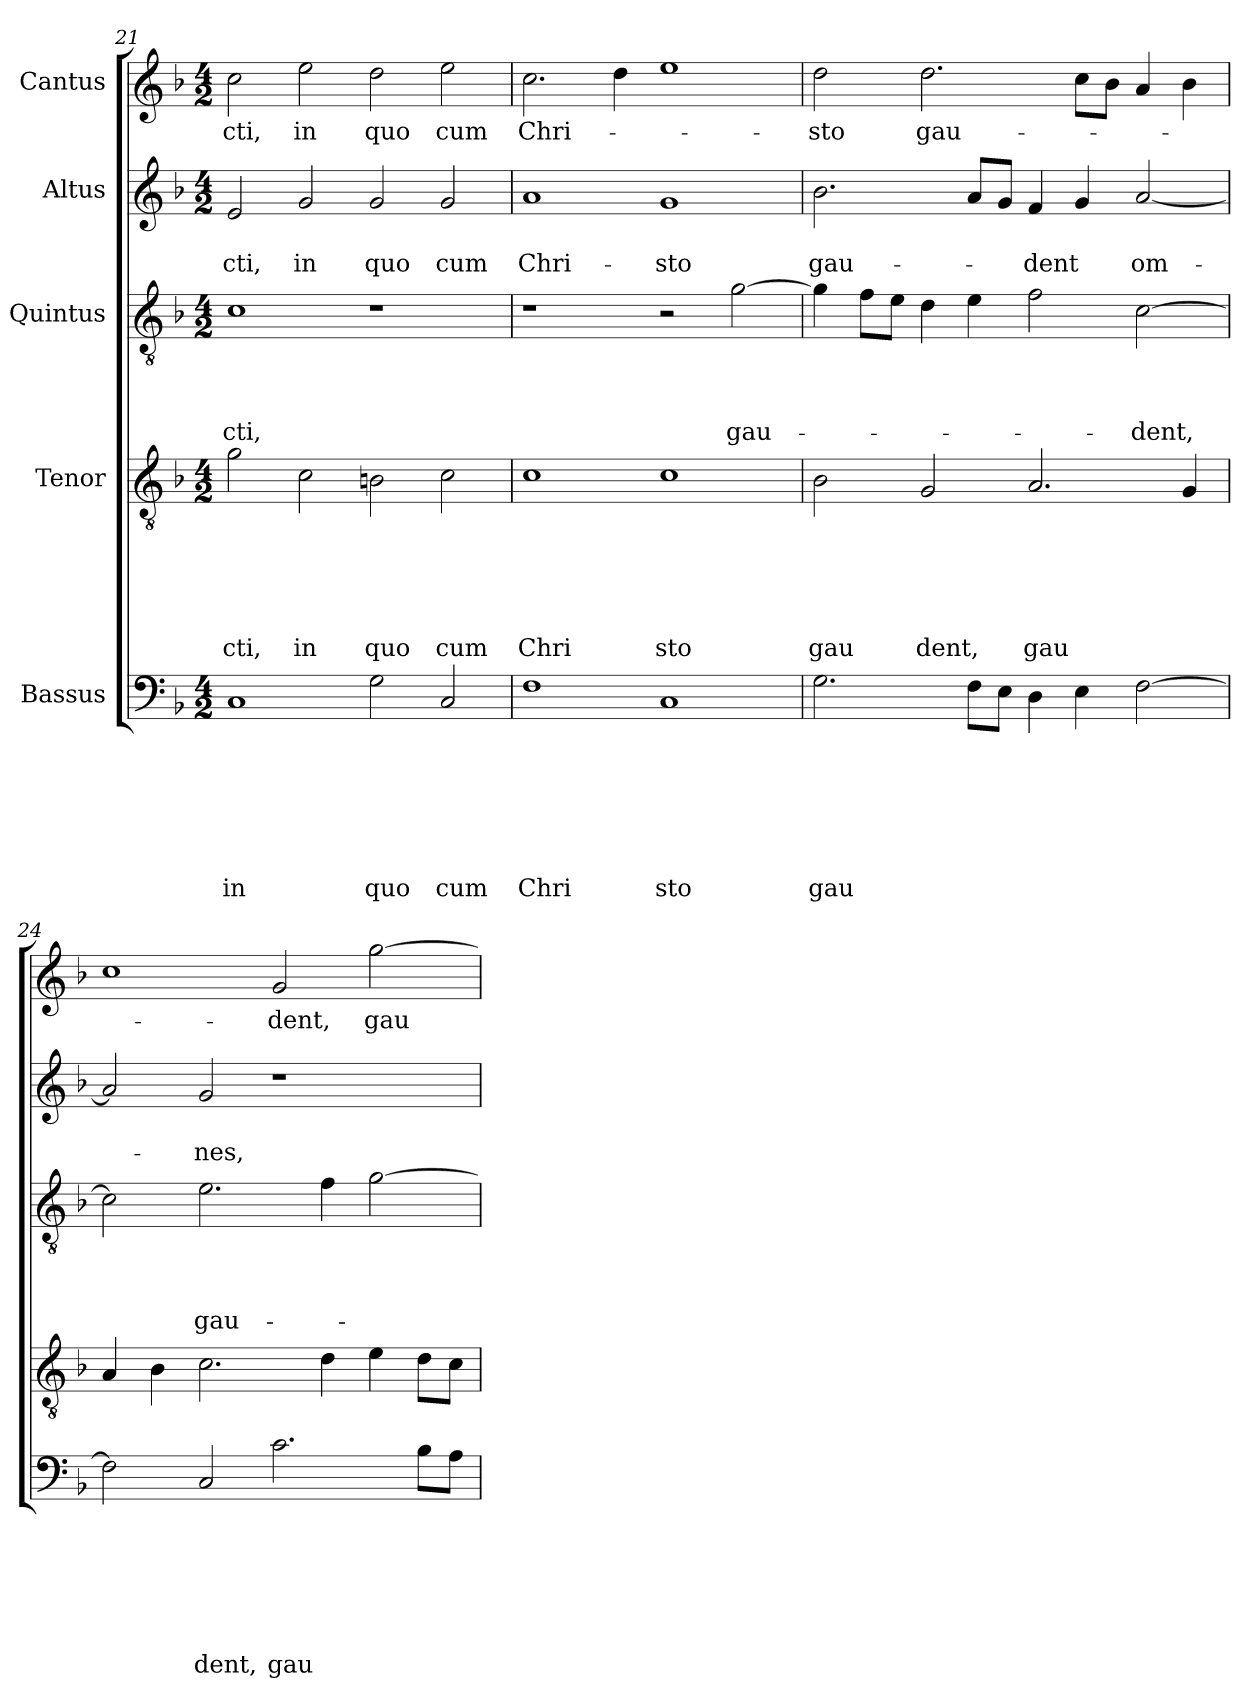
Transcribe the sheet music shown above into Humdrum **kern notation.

**kern	**text	**text	**text	**text	**text	**text	**text	**kern	**text	**text	**text	**text	**text	**text	**kern	**text	**text	**text	**text	**kern	**text	**text	**kern	**text
*part5	*part5	*part5	*part5	*part5	*part5	*part5	*part5	*part4	*part4	*part4	*part4	*part4	*part4	*part4	*part3	*part3	*part3	*part3	*part3	*part2	*part2	*part2	*part1	*part1
*staff5	*staff5	*staff5	*staff5	*staff5	*staff5	*staff5	*staff5	*staff4	*staff4	*staff4	*staff4	*staff4	*staff4	*staff4	*staff3	*staff3	*staff3	*staff3	*staff3	*staff2	*staff2	*staff2	*staff1	*staff1
*I"Bassus	*	*	*	*	*	*	*	*I"Tenor	*	*	*	*	*	*	*I"Quintus	*	*	*	*	*I"Altus	*	*	*I"Cantus	*
*clefF4	*	*	*	*	*	*	*	*clefGv2	*	*	*	*	*	*	*clefGv2	*	*	*	*	*clefG2	*	*	*clefG2	*
*k[b-]	*	*	*	*	*	*	*	*k[b-]	*	*	*	*	*	*	*k[b-]	*	*	*	*	*k[b-]	*	*	*k[b-]	*
*F:	*	*	*	*	*	*	*	*F:	*	*	*	*	*	*	*F:	*	*	*	*	*F:	*	*	*F:	*
*M4/2	*	*	*	*	*	*	*	*M4/2	*	*	*	*	*	*	*M4/2	*	*	*	*	*M4/2	*	*	*M4/2	*
=21	=21	=21	=21	=21	=21	=21	=21	=21	=21	=21	=21	=21	=21	=21	=21	=21	=21	=21	=21	=21	=21	=21	=21	=21
!	!	!	!	!	!	!	!LO:LY:b	!	!	!	!	!	!	!LO:LY:b	!	!	!	!	!LO:LY:b	!	!	!LO:LY:b	!	!LO:LY:b
1C	.	.	.	.	.	.	in	2g\	.	.	.	.	.	cti,	1c	.	.	.	-cti,	2e/	.	-cti,	2cc\	-cti,
!	!	!	!	!	!	!	!	!	!	!	!	!	!	!LO:LY:b	!	!	!	!	!	!	!	!LO:LY:b	!	!LO:LY:b
.	.	.	.	.	.	.	.	2c\	.	.	.	.	.	in	.	.	.	.	.	2g/	.	in	2ee\	in
!	!	!	!	!	!	!	!LO:LY:b	!	!	!	!	!	!	!LO:LY:b	!	!	!	!	!	!	!	!LO:LY:b	!	!LO:LY:b
2G\	.	.	.	.	.	.	quo	2Bn\	.	.	.	.	.	quo	1r	.	.	.	.	2g/	.	quo	2dd\	quo
!	!	!	!	!	!	!	!LO:LY:b	!	!	!	!	!	!	!LO:LY:b	!	!	!	!	!	!	!	!LO:LY:b	!	!LO:LY:b
2C/	.	.	.	.	.	.	cum	2c\	.	.	.	.	.	cum	.	.	.	.	.	2g/	.	cum	2ee\	cum
=22	=22	=22	=22	=22	=22	=22	=22	=22	=22	=22	=22	=22	=22	=22	=22	=22	=22	=22	=22	=22	=22	=22	=22	=22
!	!	!	!	!	!	!	!LO:LY:b	!	!	!	!	!	!	!LO:LY:b	!	!	!	!	!	!	!	!LO:LY:b	!	!LO:LY:b
1F	.	.	.	.	.	.	Chri	1c	.	.	.	.	.	Chri	1r	.	.	.	.	1a	.	Chri-	2.cc\	Chri-
.	.	.	.	.	.	.	.	.	.	.	.	.	.	.	.	.	.	.	.	.	.	.	4dd\	.
!	!	!	!	!	!	!	!LO:LY:b	!	!	!	!	!	!	!LO:LY:b	!	!	!	!	!	!	!	!LO:LY:b	!	!
1C	.	.	.	.	.	.	sto	1c	.	.	.	.	.	sto	2r	.	.	.	.	1g	.	-sto	1ee>	.
!	!	!	!	!	!	!	!	!	!	!	!	!	!	!	!	!	!	!	!LO:LY:b	!	!	!	!	!
.	.	.	.	.	.	.	.	.	.	.	.	.	.	.	[>2g\	.	.	.	gau-	.	.	.	.	.
=23	=23	=23	=23	=23	=23	=23	=23	=23	=23	=23	=23	=23	=23	=23	=23	=23	=23	=23	=23	=23	=23	=23	=23	=23
!	!	!	!	!	!	!	!LO:LY:b	!	!	!	!	!	!	!LO:LY:b	!	!	!	!	!	!	!	!LO:LY:b	!	!LO:LY:b
2.G\	.	.	.	.	.	.	gau	2B-\	.	.	.	.	.	gau	4g\]	.	.	.	.	2.b-\	.	gau-	2dd\	-sto
.	.	.	.	.	.	.	.	.	.	.	.	.	.	.	8f\L	.	.	.	.	.	.	.	.	.
.	.	.	.	.	.	.	.	.	.	.	.	.	.	.	8e\J	.	.	.	.	.	.	.	.	.
!	!	!	!	!	!	!	!	!	!	!	!	!	!	!LO:LY:b	!	!	!	!	!	!	!	!	!	!LO:LY:b
.	.	.	.	.	.	.	.	2G/	.	.	.	.	.	dent,	4d\	.	.	.	.	.	.	.	2.dd\	gau-
8F\L	.	.	.	.	.	.	.	.	.	.	.	.	.	.	4e\	.	.	.	.	8a/L	.	.	.	.
8E\J	.	.	.	.	.	.	.	.	.	.	.	.	.	.	.	.	.	.	.	8g/J	.	.	.	.
!	!	!	!	!	!	!	!	!	!	!	!	!	!	!LO:LY:b	!	!	!	!	!	!	!	!LO:LY:b	!	!
4D\	.	.	.	.	.	.	.	2.A/	.	.	.	.	.	gau	2f\	.	.	.	.	4f/	.	-dent	.	.
4E\	.	.	.	.	.	.	.	.	.	.	.	.	.	.	.	.	.	.	.	4g/	.	.	8cc\L	.
.	.	.	.	.	.	.	.	.	.	.	.	.	.	.	.	.	.	.	.	.	.	.	8b-\J	.
!	!	!	!	!	!	!	!	!	!	!	!	!	!	!	!	!	!	!	!LO:LY:b	!	!	!LO:LY:b	!	!
[>2F\	.	.	.	.	.	.	.	.	.	.	.	.	.	.	[>2c\	.	.	.	-dent,	[<2a/	.	om-	4a/	.
.	.	.	.	.	.	.	.	4G/	.	.	.	.	.	.	.	.	.	.	.	.	.	.	4b-\	.
=24	=24	=24	=24	=24	=24	=24	=24	=24	=24	=24	=24	=24	=24	=24	=24	=24	=24	=24	=24	=24	=24	=24	=24	=24
2F\]	.	.	.	.	.	.	.	4A/	.	.	.	.	.	.	2c\]	.	.	.	.	2a/]	.	.	1cc	.
.	.	.	.	.	.	.	.	4B-\	.	.	.	.	.	.	.	.	.	.	.	.	.	.	.	.
!	!	!	!	!	!	!	!LO:LY:b	!	!	!	!	!	!	!	!	!	!	!	!LO:LY:b	!	!	!LO:LY:b	!	!
2C/	.	.	.	.	.	.	dent,	2.c\	.	.	.	.	.	.	2.e\	.	.	.	gau-	2g/	.	-nes,	.	.
!	!	!	!	!	!	!	!LO:LY:b	!	!	!	!	!	!	!	!	!	!	!	!	!	!	!	!	!LO:LY:b
2.c\	.	.	.	.	.	.	gau	.	.	.	.	.	.	.	.	.	.	.	.	1r	.	.	2g/	-dent,
.	.	.	.	.	.	.	.	4d\	.	.	.	.	.	.	4f\	.	.	.	.	.	.	.	.	.
!	!	!	!	!	!	!	!	!	!	!	!	!	!	!	!	!	!	!	!	!	!	!	!	!LO:LY:b
.	.	.	.	.	.	.	.	4e\	.	.	.	.	.	.	[>2g\	.	.	.	.	.	.	.	[>2gg\	gau-
8B-\L	.	.	.	.	.	.	.	8d\L	.	.	.	.	.	.	.	.	.	.	.	.	.	.	.	.
8A\J	.	.	.	.	.	.	.	8c\J	.	.	.	.	.	.	.	.	.	.	.	.	.	.	.	.
=	=	=	=	=	=	=	=	=	=	=	=	=	=	=	=	=	=	=	=	=	=	=	=	=
*-	*-	*-	*-	*-	*-	*-	*-	*-	*-	*-	*-	*-	*-	*-	*-	*-	*-	*-	*-	*-	*-	*-	*-	*-
